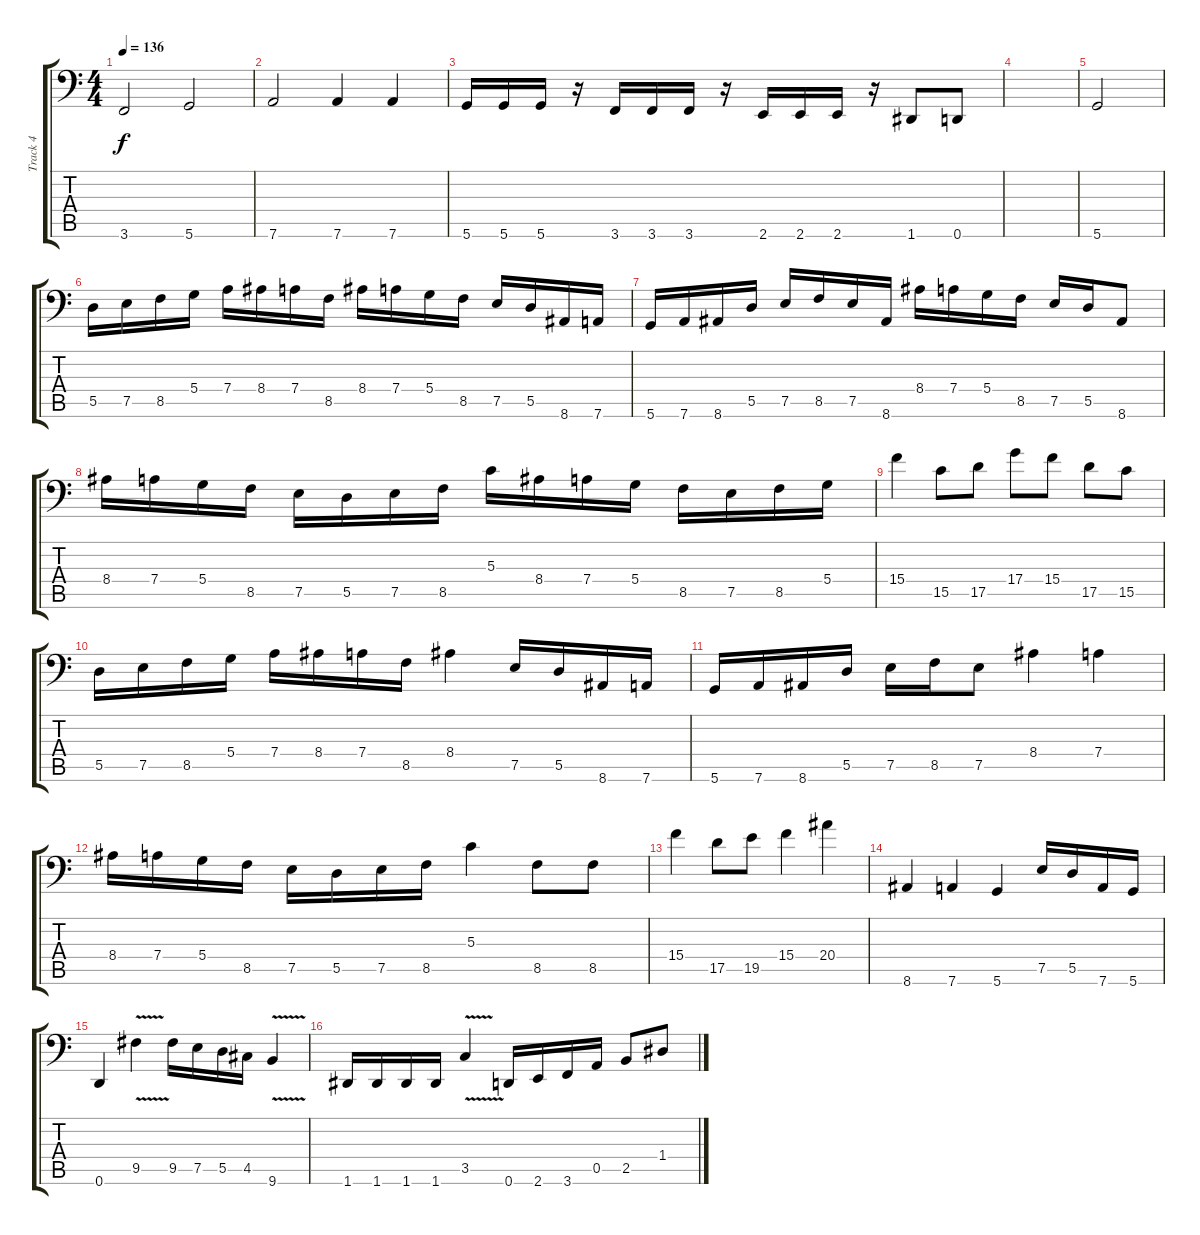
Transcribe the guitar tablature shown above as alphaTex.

\track ("Track 4" "Track 4") {instrument electricbassfinger}
\staff {score tabs}
\tuning (C3 B2 G2 D2 A1 D1) {hide}
\ts (4 4)
\tempo 136
\clef f4
\ks c
3.6.2{dy f} 5.6.2 |
7.6.2 7.6.4 7.6.4 |
5.6.16 5.6.16 5.6.16 r.16 3.6.16 3.6.16 3.6.16 r.16 2.6.16 2.6.16 2.6.16 r.16 1.6.8 0.6.8 |
|
5.6.2 |
5.5.16 7.5.16 8.5.16 5.4.16 7.4.16 8.4.16 7.4.16 8.5.16 8.4.16 7.4.16 5.4.16 8.5.16 7.5.16 5.5.16 8.6.16 7.6.16 |
5.6.16 7.6.16 8.6.16 5.5.16 7.5.16 8.5.16 7.5.16 8.6.16 8.4.16 7.4.16 5.4.16 8.5.16 7.5.16 5.5.16 8.6.8 |
8.4.16 7.4.16 5.4.16 8.5.16 7.5.16 5.5.16 7.5.16 8.5.16 5.3.16 8.4.16 7.4.16 5.4.16 8.5.16 7.5.16 8.5.16 5.4.16 |
15.4.4 15.5.8 17.5.8 17.4.8 15.4.8 17.5.8 15.5.8 |
5.5.16 7.5.16 8.5.16 5.4.16 7.4.16 8.4.16 7.4.16 8.5.16 8.4.4 7.5.16 5.5.16 8.6.16 7.6.16 |
5.6.16 7.6.16 8.6.16 5.5.16 7.5.16 8.5.16 7.5.8 8.4.4 7.4.4 |
8.4.16 7.4.16 5.4.16 8.5.16 7.5.16 5.5.16 7.5.16 8.5.16 5.3.4 8.5.8 8.5.8 |
15.4.4 17.5.8 19.5.8 15.4.4 20.4.4 |
8.6.4 7.6.4 5.6.4 7.5.16 5.5.16 7.6.16 5.6.16 |
0.6.4 9.5{v}.4 9.5.16 7.5.16 5.5.16 4.5.16 9.6{v}.4 |
1.6.16 1.6.16 1.6.16 1.6.16 3.5{v}.4 0.6.16 2.6.16 3.6.16 0.5.16 2.5.8 1.4.8
